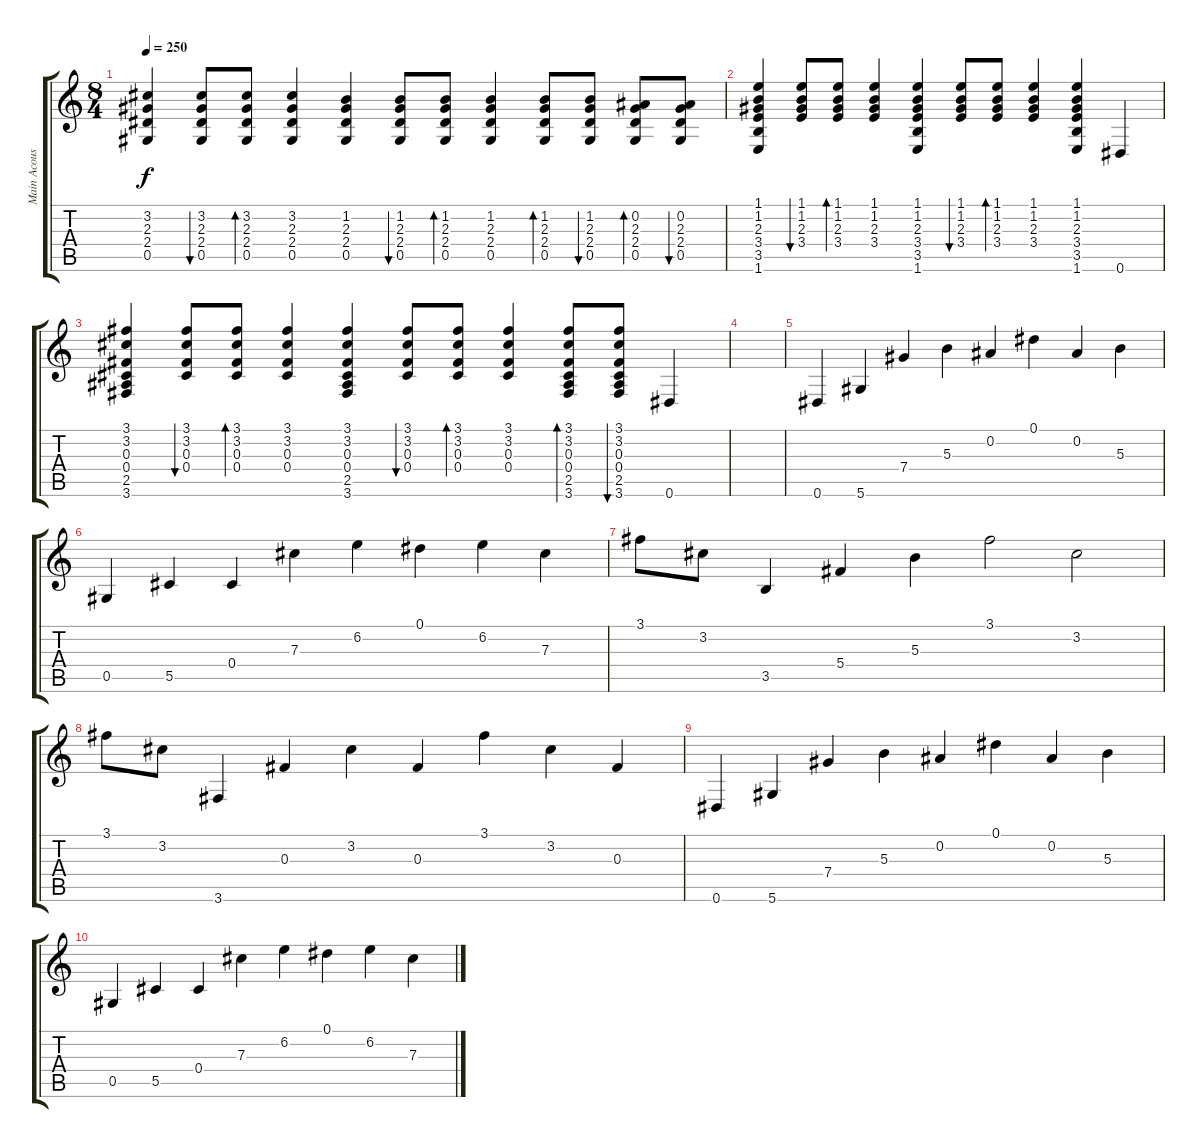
\track ("Main Acoustic Guitar" "Main Acous") {instrument acousticguitarnylon}
\staff {score tabs}
\tuning (Eb4 Bb3 Gb3 Db3 Ab2 Eb2) {hide}
\ts (8 4)
\tempo 250
\clef g2
\ks c
(3.2 2.3 2.4 0.5).4{dy f} (3.2 2.3 2.4 0.5).8{bu 240} (3.2 2.3 2.4 0.5).8{bd 240} (3.2 2.3 2.4 0.5).4 (1.2 2.3 2.4 0.5).4 (1.2 2.3 2.4 0.5).8{bu 240} (1.2 2.3 2.4 0.5).8{bd 240} (1.2 2.3 2.4 0.5).4 (1.2 2.3 2.4 0.5).8{bd 240} (1.2 2.3 2.4 0.5).8{bu 240} (0.2 2.3 2.4 0.5).8{bd 240} (0.2 2.3 2.4 0.5).8{bu 240} |
(1.1 1.2 2.3 3.4 3.5 1.6).4 (1.1 1.2 2.3 3.4).8{bu 240} (1.1 1.2 2.3 3.4).8{bd 240} (1.1 1.2 2.3 3.4).4 (1.1 1.2 2.3 3.4 3.5 1.6).4 (1.1 1.2 2.3 3.4).8{bu 240} (1.1 1.2 2.3 3.4).8{bd 240} (1.1 1.2 2.3 3.4).4 (1.1 1.2 2.3 3.4 3.5 1.6).4 0.6.4 |
(3.1 3.2 0.3 0.4 2.5 3.6).4 (3.1 3.2 0.3 0.4).8{bu 240} (3.1 3.2 0.3 0.4).8{bd 240} (3.1 3.2 0.3 0.4).4 (3.1 3.2 0.3 0.4 2.5 3.6).4 (3.1 3.2 0.3 0.4).8{bu 240} (3.1 3.2 0.3 0.4).8{bd 240} (3.1 3.2 0.3 0.4).4 (3.1 3.2 0.3 0.4 2.5 3.6).8{bd 240} (3.1 3.2 0.3 0.4 2.5 3.6).8{bu 240} 0.6.4 |
|
0.6.4 5.6.4 7.4.4 5.3.4 0.2.4 0.1.4 0.2.4 5.3.4 |
0.5.4 5.5.4 0.4.4 7.3.4 6.2.4 0.1.4 6.2.4 7.3.4 |
3.1.8 3.2.8 3.5.4 5.4.4 5.3.4 3.1.2 3.2.2 |
3.1.8 3.2.8 3.6.4 0.3.4 3.2.4 0.3.4 3.1.4 3.2.4 0.3.4 |
0.6.4 5.6.4 7.4.4 5.3.4 0.2.4 0.1.4 0.2.4 5.3.4 |
0.5.4 5.5.4 0.4.4 7.3.4 6.2.4 0.1.4 6.2.4 7.3.4
